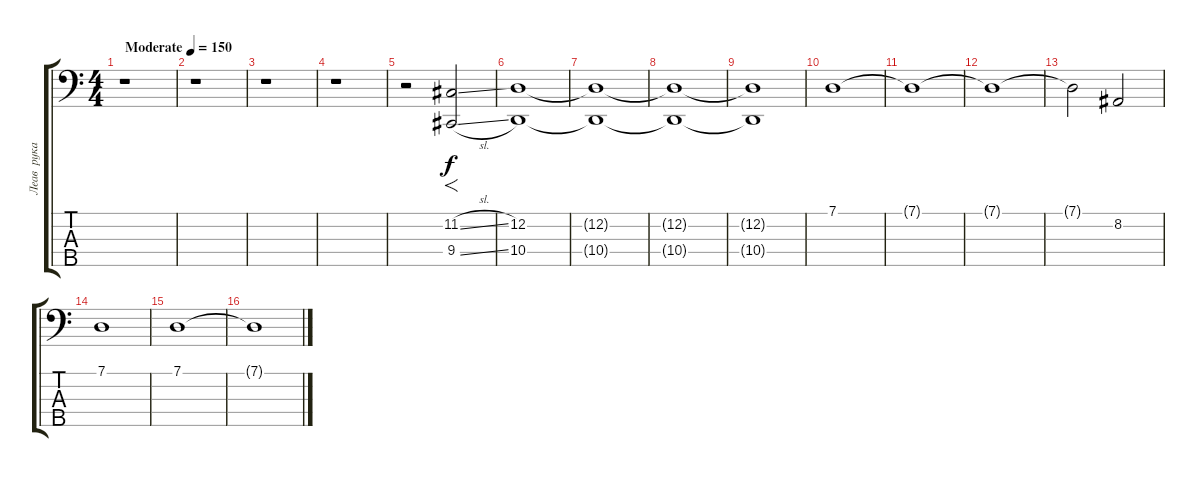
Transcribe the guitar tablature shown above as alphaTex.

\track ("Леав  рука" "Леав  рука") {instrument stringensemble1}
\staff {score tabs}
\tuning (G2 D2 A1 E1 B0) {hide}
\ts (4 4)
\tempo (150 "Moderate")
\clef f4
\ks c
r.1{dy f instrument stringensemble1} |
r.1 |
r.1 |
r.1 |
r.2 (11.2{sl} 9.4{sl}).2{f} |
(12.2 10.4).1 |
(12.2{t} 10.4{t}).1 |
(12.2{t} 10.4{t}).1 |
(12.2{t} 10.4{t}).1 |
7.1.1 |
7.1{t}.1 |
7.1{t}.1 |
7.1{t}.2 8.2.2 |
7.1.1 |
7.1.1 |
7.1{t}.1
